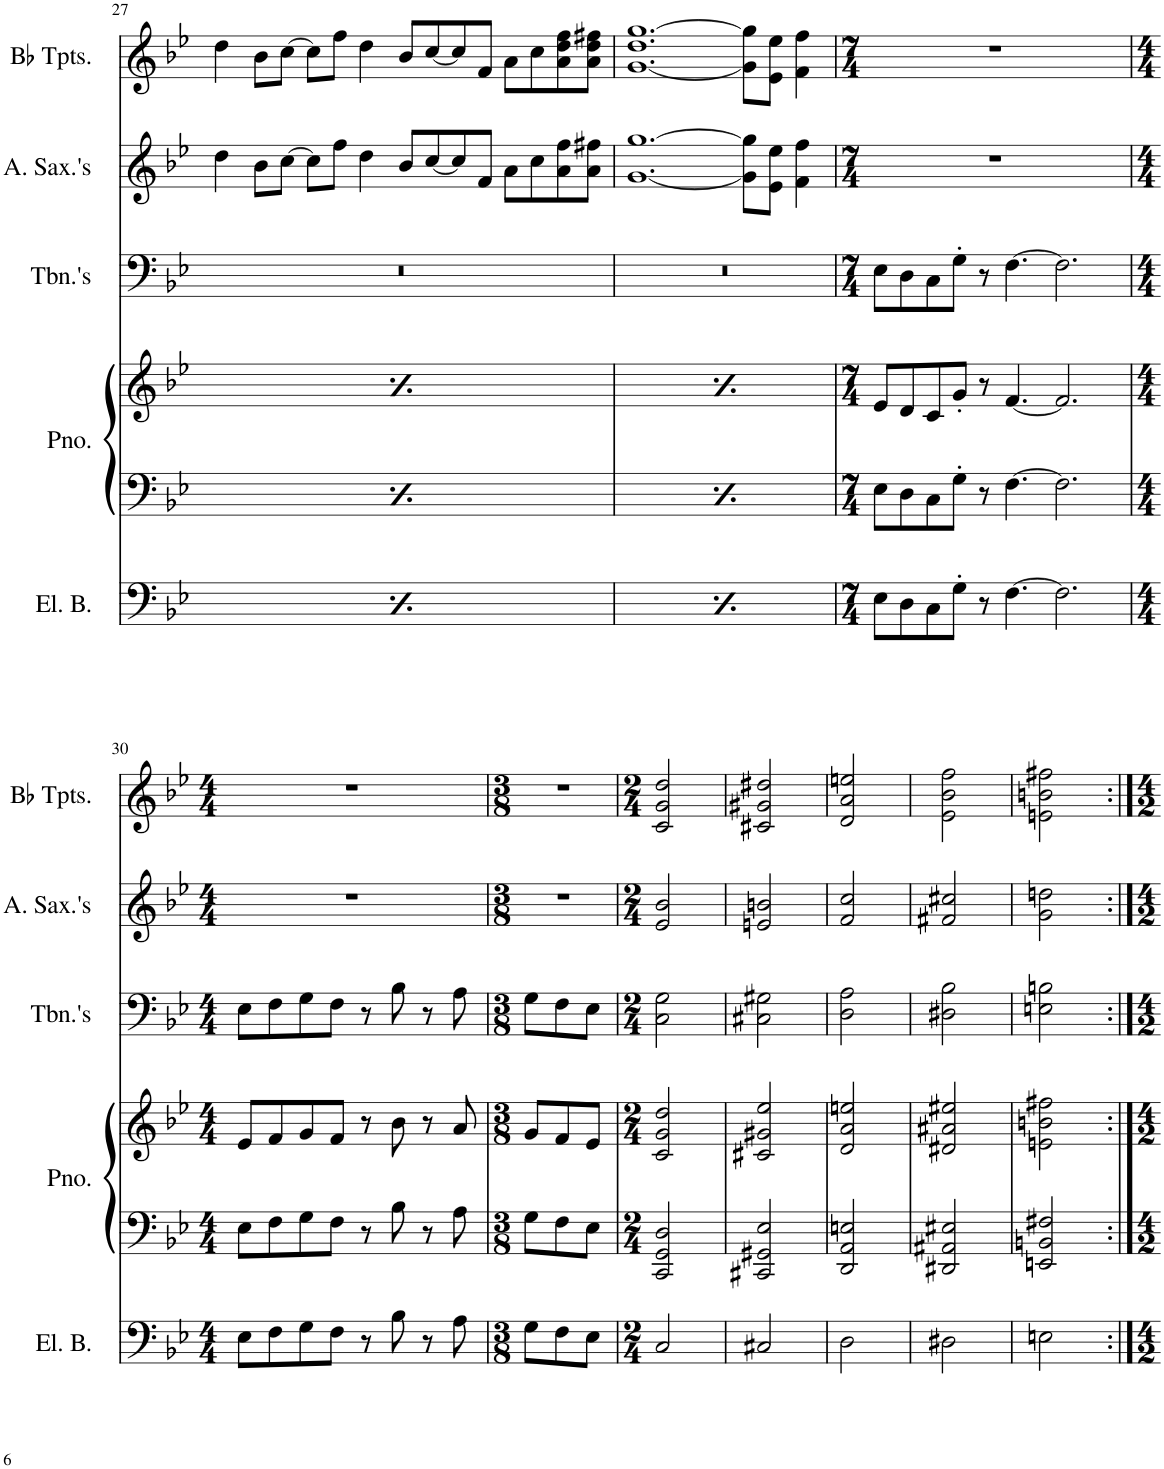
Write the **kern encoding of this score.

**kern	**kern	**kern	**kern	**kern	**kern
*part5	*part4	*part4	*part3	*part2	*part1
*staff6	*staff5	*staff4	*staff3	*staff2	*staff1
*I"Electric Bass	*I"Piano	*	*I"2 Trombones	*I"2 Alto Saxophones	*I"3 Bb Trumpets
*I'El. B.	*I'Pno.	*	*I'Tbn.'s	*I'A. Sax.'s	*I'Bb Tpts.
!!LO:PB:g=z
*clefF4	*clefF4	*clefG2	*clefF4	*clefG2	*clefG2
*Trd7c12	*	*	*	*Trd5c9	*Trd1c2
*k[b-e-]	*k[b-e-]	*k[b-e-]	*k[b-e-]	*k[b-e-]	*k[b-e-]
*M4/2	*M4/2	*M4/2	*M4/2	*M4/2	*M4/2
=27	=27	=27	=27	=27	=27
4.C/	4.CC/	4.c/ 4.e-/ 4.g/ 4.b-/	0r	4dd\	4dd\
.	.	.	.	8b-\L	8b-\L
[8F\	[8FF/	[8c/ [8f/ [8a/	.	[8cc\J	[8cc\J
4F\]	4FF/]	2c/] 2f/] 2a/]	.	8cc\L]	8cc\L]
.	.	.	.	8ff\J	8ff\J
8F\L	8FF/L	.	.	4dd\	4dd\
8G\J	8GG/J	.	.	.	.
4.C/	4.CC/	4.c/ 4.g/ 4.b-/ 4.dd/	.	8b-/L	8b-/L
.	.	.	.	[8cc/	[8cc/
.	.	.	.	8cc/]	8cc/]
[8F\	[8FF/	[8c/ [8f/ [8a/	.	8f/J	8f/J
4F\]	4FF/]	2c/] 2f/] 2a/]	.	8a\L	8a\L
.	.	.	.	8cc\	8cc\
8F\L	8FF/L	.	.	8a\ 8ff\	8a\ 8dd\ 8ff\
8G\J	8GG/J	.	.	8a\ 8ff#X\J	8a\ 8dd\ 8ff#X\J
=28	=28	=28	=28	=28	=28
4.C/	4.CC/	4.c/ 4.e-/ 4.g/ 4.b-/	0r	[1.g [1.gg	[1.g 1.dd [1.gg
[8F\	[8FF/	[8c/ [8f/ [8a/	.	.	.
4F\]	4FF/]	2c/] 2f/] 2a/]	.	.	.
8F\L	8FF/L	.	.	.	.
8G\J	8GG/J	.	.	.	.
4.C/	4.CC/	4.c/ 4.g/ 4.b-/ 4.dd/	.	.	.
[8F\	[8FF/	[8c/ [8f/ [8a/	.	.	.
4F\]	4FF/]	2c/] 2f/] 2a/]	.	8g\] 8gg\]L	8g\] 8gg\]L
.	.	.	.	8e-\ 8ee-\J	8e-\ 8ee-\J
8F\L	8FF/L	.	.	4f\ 4ff\	4f\ 4ff\
8G\J	8GG/J	.	.	.	.
=29	=29	=29	=29	=29	=29
*M7/4	*M7/4	*M7/4	*M7/4	*M7/4	*M7/4
8E-\L	8E-\L	8e-/L	8E-\L	1..r	1..r
8D\	8D\	8d/	8D\	.	.
8C\	8C\	8c/	8C\	.	.
8G'\J	8G'\J	8g'/J	8G'\J	.	.
8r	8r	8r	8r	.	.
[4.F\	[4.F\	[4.f/	[4.F\	.	.
2.F\]	2.F\]	2.f/]	2.F\]	.	.
!!LO:LB:g=z
=30	=30	=30	=30	=30	=30
*M4/4	*M4/4	*M4/4	*M4/4	*M4/4	*M4/4
8E-\L	8E-\L	8e-/L	8E-\L	1r	1r
8F\	8F\	8f/	8F\	.	.
8G\	8G\	8g/	8G\	.	.
8F\J	8F\J	8f/J	8F\J	.	.
8r	8r	8r	8r	.	.
8B-\	8B-\	8b-\	8B-\	.	.
8r	8r	8r	8r	.	.
8A\	8A\	8a/	8A\	.	.
=31	=31	=31	=31	=31	=31
*M3/8	*M3/8	*M3/8	*M3/8	*M3/8	*M3/8
8G\L	8G\L	8g/L	8G\L	4.r	4.r
8F\	8F\	8f/	8F\	.	.
8E-\J	8E-\J	8e-/J	8E-\J	.	.
=32	=32	=32	=32	=32	=32
*M2/4	*M2/4	*M2/4	*M2/4	*M2/4	*M2/4
2C/	2CC/ 2GG/ 2D/	2c/ 2g/ 2dd/	2C\ 2G\	2e-/ 2b-/	2c/ 2g/ 2dd/
=33	=33	=33	=33	=33	=33
2C#X/	2CC#X/ 2GG#X/ 2E-/	2c#X/ 2g#X/ 2ee-/	2C#X\ 2G#X\	2en/ 2bn/	2c#X/ 2g#X/ 2dd#X/
=34	=34	=34	=34	=34	=34
2D\	2DD/ 2AA/ 2En/	2d/ 2a/ 2een/	2D\ 2A\	2f/ 2cc/	2d/ 2a/ 2een/
=35	=35	=35	=35	=35	=35
2D#X\	2DD#X/ 2AA#X/ 2E#X/	2d#X/ 2a#X/ 2ee#X/	2D#X\ 2B-\	2f#X/ 2cc#X/	2e-\ 2b-\ 2ff\
=36	=36	=36	=36	=36	=36
2En\	2EEn/ 2BBn/ 2F#X/	2en\ 2bn\ 2ff#X\	2En\ 2Bn\	2g\ 2ddn\	2en\ 2bn\ 2ff#X\
=:|!	=:|!	=:|!	=:|!	=:|!	=:|!
*-	*-	*-	*-	*-	*-
